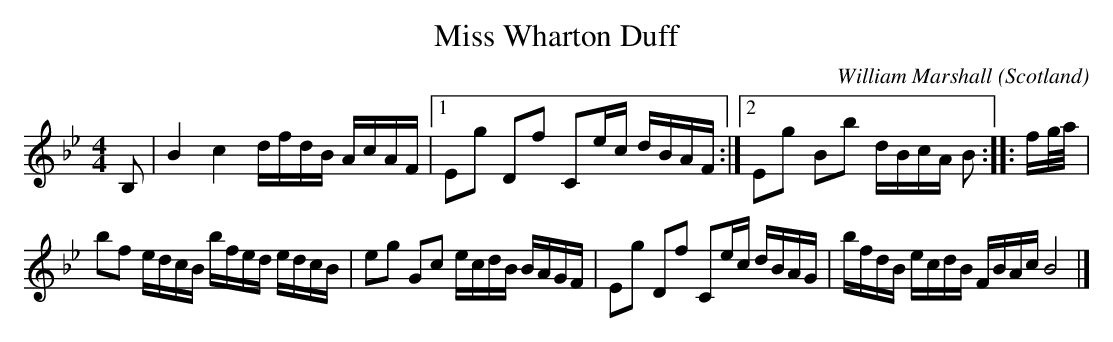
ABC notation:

X:1
T:Miss Wharton Duff
C:William Marshall
M:4/4
O:Scotland
K:Bb major
B, |\
B2 c2 d/f/d/B/ A/c/A/F/ \
|1 Eg Df Ce/c/ d/B/A/F/ :|2\
Eg Bb d/B/c/A/ B ::\
f/g//a// |
bf e/d/c/B/ b/f/e/d/ e/d/c/B/ |\
eg Gc e/c/d/B/ B/A/G/F/ | \
Eg Df Ce/c/ d/B/A/G/ |\
b/f/d/B/ e/c/d/B/ F/B/A/c/ B4 |]
